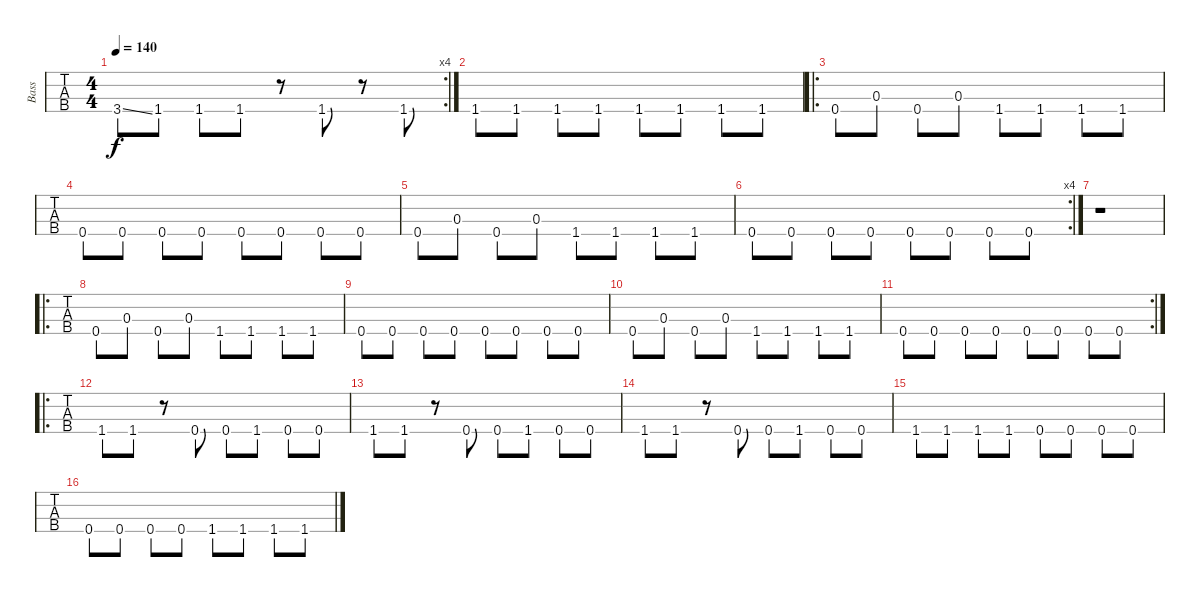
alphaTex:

\track ("Bass" "Bass") {instrument electricbasspick}
\staff {tabs}
\tuning (G2 D2 A1 E1) {hide}
\rc 4
\ts (4 4)
\tempo 140
\clef f4
\ks c
3.4{ss}.8{dy f} 1.4.8 1.4.8 1.4.8 r.8 1.4.8 r.8 1.4.8 |
1.4.8 1.4.8 1.4.8 1.4.8 1.4.8 1.4.8 1.4.8 1.4.8 |
\ro
0.4.8 0.3.8 0.4.8 0.3.8 1.4.8 1.4.8 1.4.8 1.4.8 |
0.4.8 0.4.8 0.4.8 0.4.8 0.4.8 0.4.8 0.4.8 0.4.8 |
0.4.8 0.3.8 0.4.8 0.3.8 1.4.8 1.4.8 1.4.8 1.4.8 |
\rc 4
0.4.8 0.4.8 0.4.8 0.4.8 0.4.8 0.4.8 0.4.8 0.4.8 |
r.1 |
\ro
0.4.8 0.3.8 0.4.8 0.3.8 1.4.8 1.4.8 1.4.8 1.4.8 |
0.4.8 0.4.8 0.4.8 0.4.8 0.4.8 0.4.8 0.4.8 0.4.8 |
0.4.8 0.3.8 0.4.8 0.3.8 1.4.8 1.4.8 1.4.8 1.4.8 |
\rc 2
0.4.8 0.4.8 0.4.8 0.4.8 0.4.8 0.4.8 0.4.8 0.4.8 |
\ro
1.4.8 1.4.8 r.8 0.4.8 0.4.8 1.4.8 0.4.8 0.4.8 |
1.4.8 1.4.8 r.8 0.4.8 0.4.8 1.4.8 0.4.8 0.4.8 |
1.4.8 1.4.8 r.8 0.4.8 0.4.8 1.4.8 0.4.8 0.4.8 |
1.4.8 1.4.8 1.4.8 1.4.8 0.4.8 0.4.8 0.4.8 0.4.8 |
0.4.8 0.4.8 0.4.8 0.4.8 1.4.8 1.4.8 1.4.8 1.4.8
